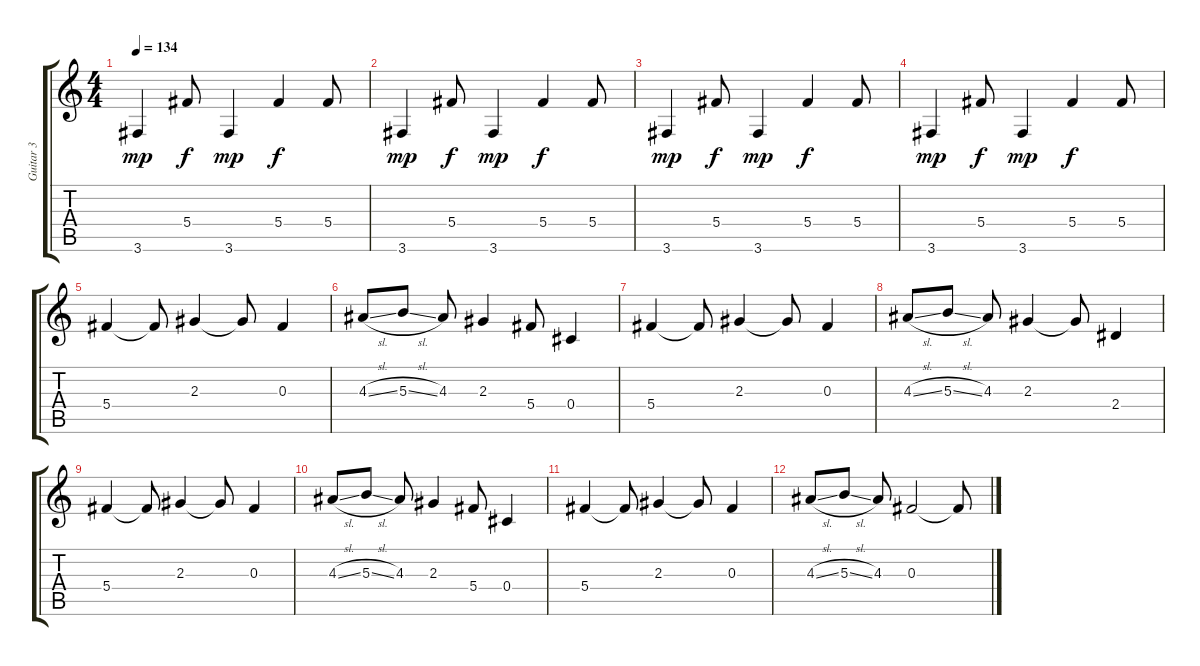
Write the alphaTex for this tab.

\track ("Guitar 3" "Guitar 3") {instrument overdrivenguitar}
\staff {score tabs}
\tuning (Eb4 Bb3 Gb3 Db3 Ab2 Eb2) {hide}
\ts (4 4)
\tempo 134
\clef g2
\ks c
3.6.4{dy mp} 5.4.8{dy f} 3.6.4{dy mp} 5.4.4{dy f} 5.4.8 |
3.6.4{dy mp} 5.4.8{dy f} 3.6.4{dy mp} 5.4.4{dy f} 5.4.8 |
3.6.4{dy mp} 5.4.8{dy f} 3.6.4{dy mp} 5.4.4{dy f} 5.4.8 |
3.6.4{dy mp} 5.4.8{dy f} 3.6.4{dy mp} 5.4.4{dy f} 5.4.8 |
5.4.4{balance 0} 5.4{t}.8 2.3.4 2.3{t}.8 0.3.4 |
4.3{sl}.8 5.3{sl}.8 4.3.8 2.3.4 5.4.8 0.4.4 |
5.4.4 5.4{t}.8 2.3.4 2.3{t}.8 0.3.4 |
4.3{sl}.8 5.3{sl}.8 4.3.8 2.3.4 2.3{t}.8 2.4.4 |
5.4.4 5.4{t}.8 2.3.4 2.3{t}.8 0.3.4 |
4.3{sl}.8 5.3{sl}.8 4.3.8 2.3.4 5.4.8 0.4.4 |
5.4.4 5.4{t}.8 2.3.4 2.3{t}.8 0.3.4 |
4.3{sl}.8 5.3{sl}.8 4.3.8 0.3.2 0.3{t}.8
